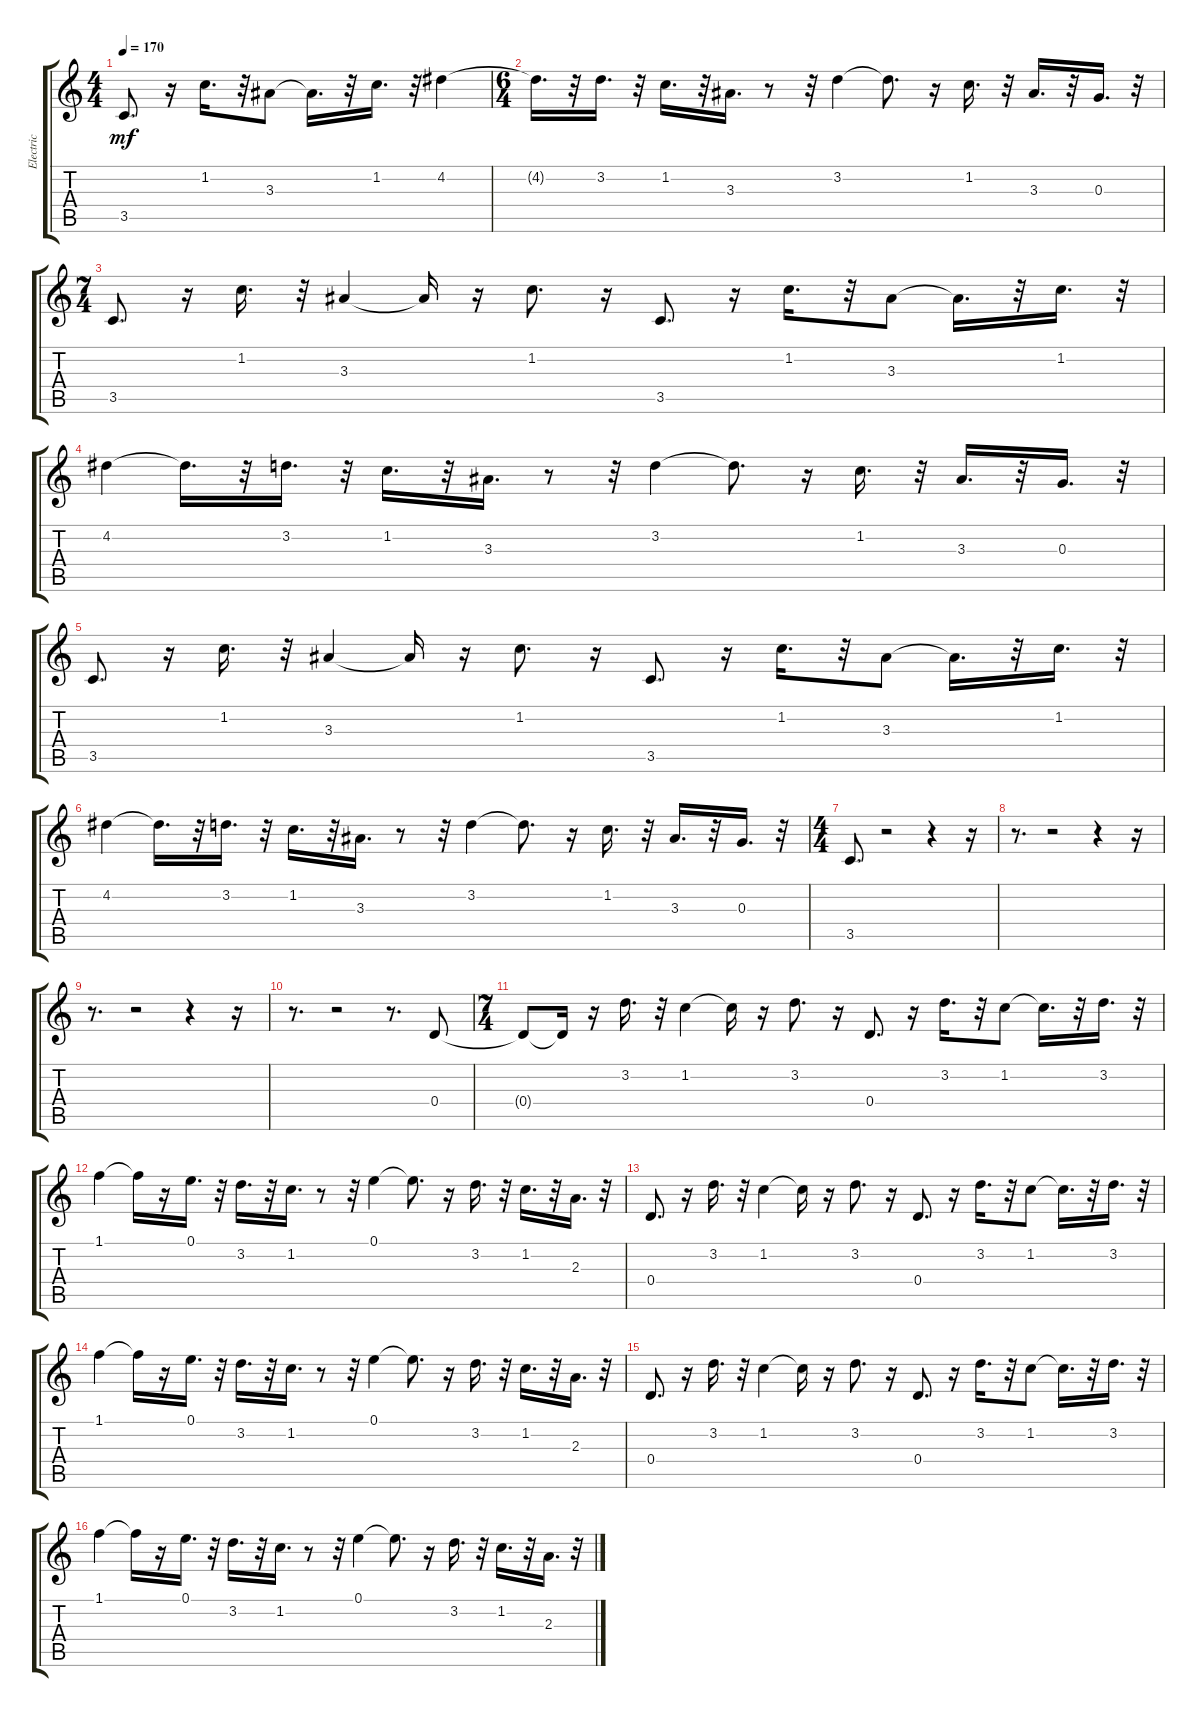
\track ("Electric" "Electric") {instrument acousticguitarsteel}
\staff {score tabs}
\tuning (E4 B3 G3 D3 A2 E2) {hide}
\ts (4 4)
\tempo 170
\clef g2
\ks c
3.5.8{d dy mf} r.16 1.2.16{d} r.32 3.3.8 3.3{t}.16{d} r.32 1.2.16{d} r.32 4.2.4 |
\ts (6 4)
4.2{t}.16{d} r.32 3.2.16{d} r.32 1.2.16{d} r.32 3.3.16{d} r.8 r.32 3.2.4 3.2{t}.8{d} r.16 1.2.16{d} r.32 3.3.16{d} r.32 0.3.16{d} r.32 |
\ts (7 4)
3.5.8{d} r.16 1.2.16{d} r.32 3.3.4 3.3{t}.16 r.16 1.2.8{d} r.16 3.5.8{d} r.16 1.2.16{d} r.32 3.3.8 3.3{t}.16{d} r.32 1.2.16{d} r.32 |
4.2.4 4.2{t}.16{d} r.32 3.2.16{d} r.32 1.2.16{d} r.32 3.3.16{d} r.8 r.32 3.2.4 3.2{t}.8{d} r.16 1.2.16{d} r.32 3.3.16{d} r.32 0.3.16{d} r.32 |
3.5.8{d} r.16 1.2.16{d} r.32 3.3.4 3.3{t}.16 r.16 1.2.8{d} r.16 3.5.8{d} r.16 1.2.16{d} r.32 3.3.8 3.3{t}.16{d} r.32 1.2.16{d} r.32 |
4.2.4 4.2{t}.16{d} r.32 3.2.16{d} r.32 1.2.16{d} r.32 3.3.16{d} r.8 r.32 3.2.4 3.2{t}.8{d} r.16 1.2.16{d} r.32 3.3.16{d} r.32 0.3.16{d} r.32 |
\ts (4 4)
3.5.8{d} r.2 r.4 r.16 |
r.8{d} r.2 r.4 r.16 |
r.8{d} r.2 r.4 r.16 |
r.8{d} r.2 r.8{d} 0.4.8 |
\ts (7 4)
0.4{t}.8 0.4{t}.16 r.16 3.2.16{d} r.32 1.2.4 1.2{t}.16 r.16 3.2.8{d} r.16 0.4.8{d} r.16 3.2.16{d} r.32 1.2.8 1.2{t}.16{d} r.32 3.2.16{d} r.32 |
1.1.4 1.1{t}.16 r.16 0.1.16{d} r.32 3.2.16{d} r.32 1.2.16{d} r.8 r.32 0.1.4 0.1{t}.8{d} r.16 3.2.16{d} r.32 1.2.16{d} r.32 2.3.16{d} r.32 |
0.4.8{d} r.16 3.2.16{d} r.32 1.2.4 1.2{t}.16 r.16 3.2.8{d} r.16 0.4.8{d} r.16 3.2.16{d} r.32 1.2.8 1.2{t}.16{d} r.32 3.2.16{d} r.32 |
1.1.4 1.1{t}.16 r.16 0.1.16{d} r.32 3.2.16{d} r.32 1.2.16{d} r.8 r.32 0.1.4 0.1{t}.8{d} r.16 3.2.16{d} r.32 1.2.16{d} r.32 2.3.16{d} r.32 |
0.4.8{d} r.16 3.2.16{d} r.32 1.2.4 1.2{t}.16 r.16 3.2.8{d} r.16 0.4.8{d} r.16 3.2.16{d} r.32 1.2.8 1.2{t}.16{d} r.32 3.2.16{d} r.32 |
1.1.4 1.1{t}.16 r.16 0.1.16{d} r.32 3.2.16{d} r.32 1.2.16{d} r.8 r.32 0.1.4 0.1{t}.8{d} r.16 3.2.16{d} r.32 1.2.16{d} r.32 2.3.16{d} r.32
